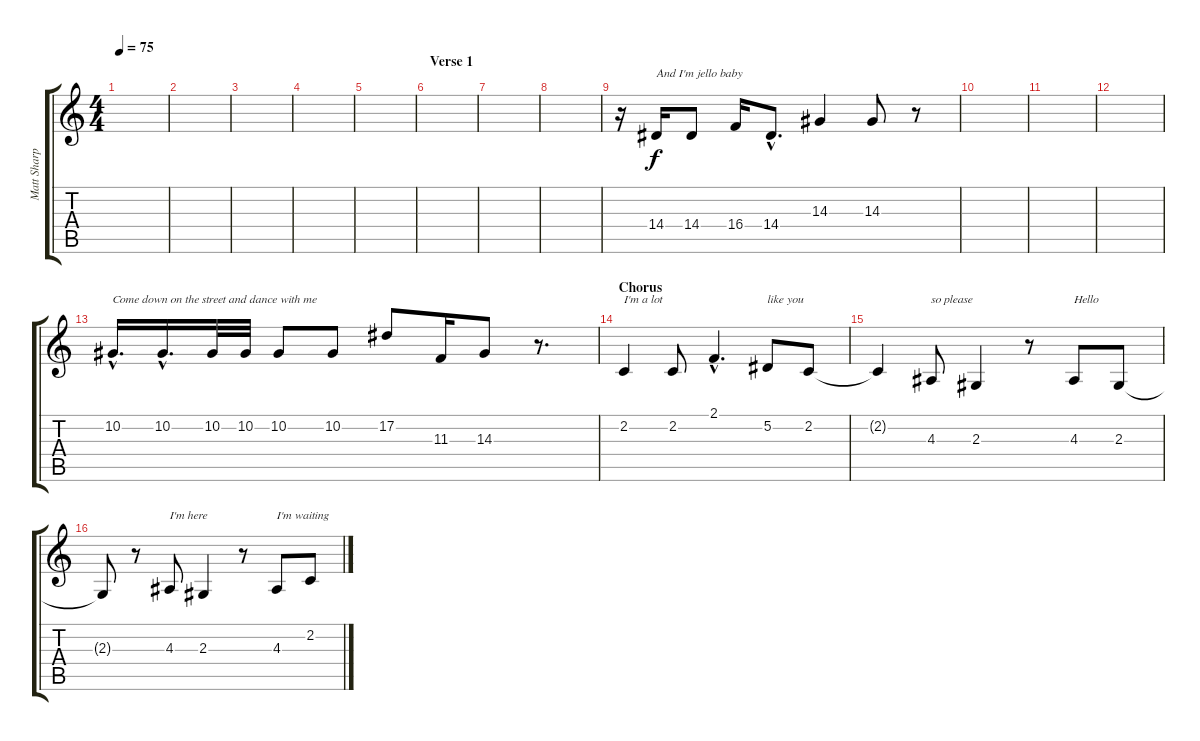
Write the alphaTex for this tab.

\track ("Matt Sharp - Bkup Vocals" "Matt Sharp") {instrument flute}
\staff {score tabs}
\tuning (Eb4 Bb3 Gb3 Db3 Ab2 Eb2) {hide}
\ts (4 4)
\tempo 75
\clef g2
\ks c
|
|
|
|
|
\section ("" "Verse 1")
|
|
|
r.16 14.4.16{txt "And I'm jello baby"} 14.4.8 16.4.16 14.4{hac}.8{d} 14.3.4 14.3.8 r.8 |
|
|
|
10.2{hac}.16{d txt "Come down on the street and dance with me"} 10.2{hac}.16{d} 10.2.32 10.2.32 10.2.8 10.2.8 17.2.8 11.3.16 14.3.8 r.8{d} |
\section ("" "Chorus")
2.2.4{txt "I'm a lot"} 2.2.8 2.1{hac}.4{d} 5.2.8{txt "like you"} 2.2.8 |
2.2{t}.4 4.3.8{txt "so please"} 2.3.4 r.8 4.3.8{txt "Hello"} 2.3.8 |
2.3{t}.8 r.8 4.3.8{txt "I'm here"} 2.3.4 r.8 4.3.8{txt "I'm waiting"} 2.2.8
